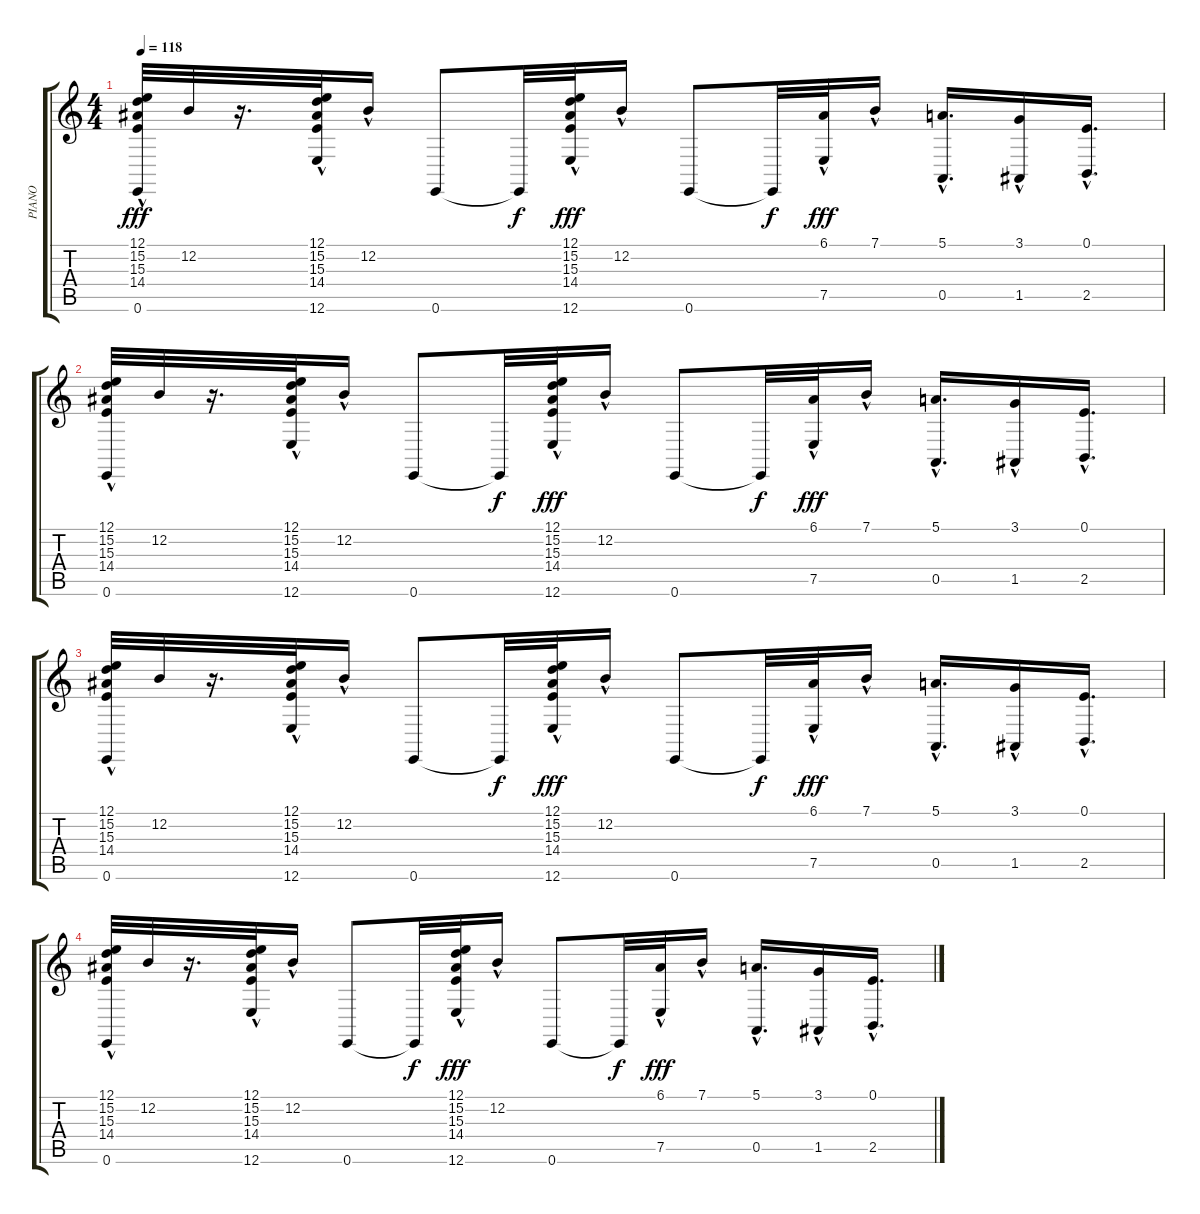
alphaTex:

\track ("PIANO" "PIANO") {instrument acousticgrandpiano}
\staff {score tabs}
\tuning (E4 B3 G3 D3 A2 E2) {hide}
\ts (4 4)
\tempo 118
\clef g2
\ks c
(12.1{hac} 15.2{hac} 15.3 14.4 0.6).32{dy fff} 12.2.32 r.16{d} (12.1{hac} 15.2{hac} 15.3 14.4{hac} 12.6).32 12.2{hac}.16 0.6.8 0.6{t}.32{dy f} (12.1{hac} 15.2{hac} 15.3 14.4{hac} 12.6).32{dy fff} 12.2{hac}.16 0.6.8 0.6{t}.32{dy f} (6.1 7.5{hac}).32{dy fff} 7.1{hac}.16 (5.1{hac} 0.5{hac}).16{d} (3.1{hac} 1.5{hac}).16 (0.1{hac} 2.5).16{d} |
(12.1{hac} 15.2{hac} 15.3 14.4 0.6).32 12.2.32 r.16{d} (12.1{hac} 15.2{hac} 15.3 14.4{hac} 12.6).32 12.2{hac}.16 0.6.8 0.6{t}.32{dy f} (12.1{hac} 15.2{hac} 15.3 14.4{hac} 12.6).32{dy fff} 12.2{hac}.16 0.6.8 0.6{t}.32{dy f} (6.1 7.5{hac}).32{dy fff} 7.1{hac}.16 (5.1{hac} 0.5{hac}).16{d} (3.1{hac} 1.5{hac}).16 (0.1{hac} 2.5{hac}).16{d} |
(12.1{hac} 15.2{hac} 15.3 14.4 0.6).32 12.2.32 r.16{d} (12.1{hac} 15.2{hac} 15.3 14.4{hac} 12.6).32 12.2{hac}.16 0.6.8 0.6{t}.32{dy f} (12.1{hac} 15.2{hac} 15.3 14.4{hac} 12.6).32{dy fff} 12.2{hac}.16 0.6.8 0.6{t}.32{dy f} (6.1 7.5{hac}).32{dy fff} 7.1{hac}.16 (5.1{hac} 0.5{hac}).16{d} (3.1{hac} 1.5{hac}).16 (0.1{hac} 2.5{hac}).16{d} |
(12.1{hac} 15.2{hac} 15.3 14.4 0.6).32 12.2.32 r.16{d} (12.1{hac} 15.2{hac} 15.3 14.4{hac} 12.6).32 12.2{hac}.16 0.6.8 0.6{t}.32{dy f} (12.1{hac} 15.2{hac} 15.3 14.4{hac} 12.6).32{dy fff} 12.2{hac}.16 0.6.8 0.6{t}.32{dy f} (6.1 7.5{hac}).32{dy fff} 7.1{hac}.16 (5.1{hac} 0.5{hac}).16{d} (3.1{hac} 1.5{hac}).16 (0.1{hac} 2.5{hac}).16{d}
